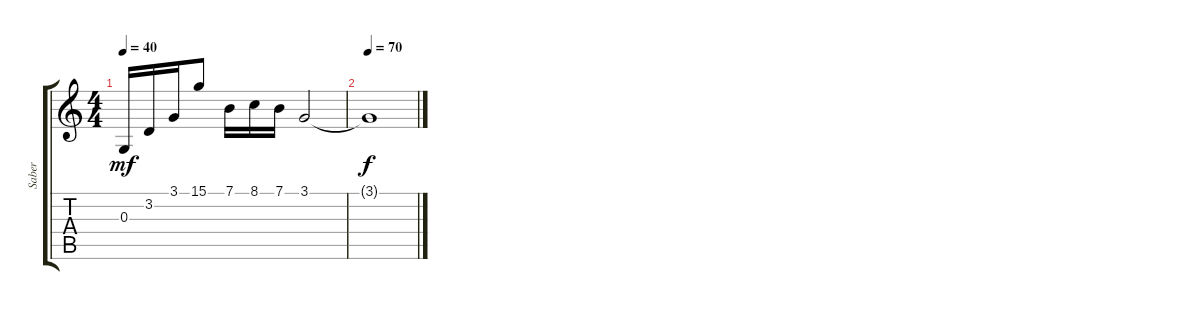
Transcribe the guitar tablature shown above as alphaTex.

\track ("Saber" "Saber") {instrument stringensemble1}
\staff {score tabs}
\tuning (E4 B3 G3 D3 A2 E2) {hide}
\ts (4 4)
\tempo 40
\clef g2
\ks c
0.3.16{dy mf} 3.2.16 3.1.16 15.1.8 7.1.16 8.1.16 7.1.16 3.1.2 |
\tempo 70
3.1{t}.1{dy f}
